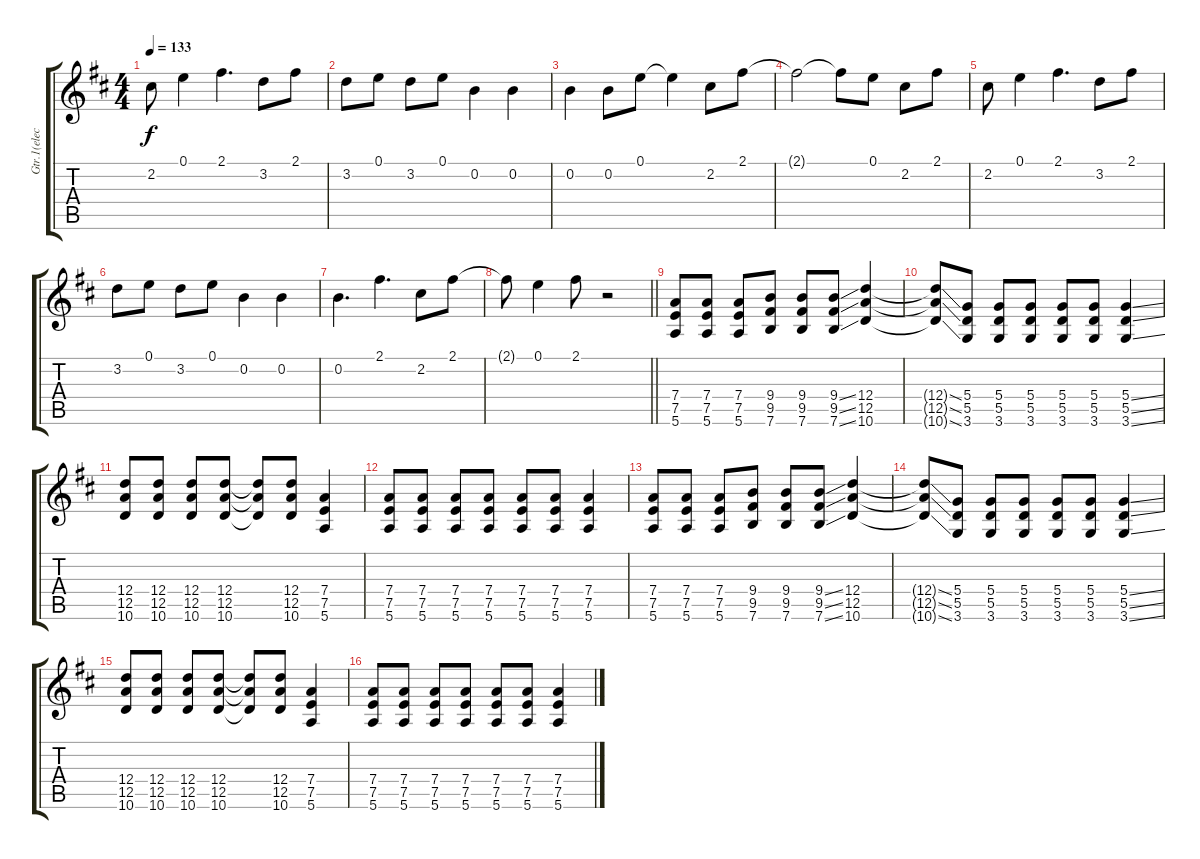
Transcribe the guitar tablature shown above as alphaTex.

\track ("Gtr.1(elec.)" "Gtr.1(elec") {instrument electricguitarclean}
\staff {score tabs}
\tuning (E4 B3 G3 D3 A2 E2) {hide}
\ts (4 4)
\tempo 133
\clef g2
\ks d
2.2.8{dy f} 0.1.4 2.1.4{d} 3.2.8 2.1.8 |
3.2.8 0.1.8 3.2.8 0.1.8 0.2.4 0.2.4 |
0.2.4 0.2.8 0.1.8 0.1{t}.4 2.2.8 2.1.8 |
2.1{t}.2 2.1{t}.8 0.1.8 2.2.8 2.1.8 |
2.2.8 0.1.4 2.1.4{d} 3.2.8 2.1.8 |
3.2.8 0.1.8 3.2.8 0.1.8 0.2.4 0.2.4 |
0.2.4{d} 2.1.4{d} 2.2.8 2.1.8 |
\barLineRight lightlight
2.1{t}.8 0.1.4 2.1.8 r.2 |
(7.4 7.5 5.6).8{volume 13 instrument distortionguitar} (7.4 7.5 5.6).8 (7.4 7.5 5.6).8 (9.4 9.5 7.6).8 (9.4 9.5 7.6).8 (9.4{ss} 9.5{ss} 7.6{ss}).8 (12.4 12.5 10.6).4 |
(12.4{ss t} 12.5{ss t} 10.6{ss t}).8 (5.4 5.5 3.6).8 (5.4 5.5 3.6).8 (5.4 5.5 3.6).8 (5.4 5.5 3.6).8 (5.4 5.5 3.6).8 (5.4{ss} 5.5{ss} 3.6{ss}).4 |
(12.4 12.5 10.6).8 (12.4 12.5 10.6).8 (12.4 12.5 10.6).8 (12.4 12.5 10.6).8 (12.4{t} 12.5{t} 10.6{t}).8 (12.4 12.5 10.6).8 (7.4 7.5 5.6).4 |
(7.4 7.5 5.6).8 (7.4 7.5 5.6).8 (7.4 7.5 5.6).8 (7.4 7.5 5.6).8 (7.4 7.5 5.6).8 (7.4 7.5 5.6).8 (7.4 7.5 5.6).4 |
(7.4 7.5 5.6).8{volume 13 instrument distortionguitar} (7.4 7.5 5.6).8 (7.4 7.5 5.6).8 (9.4 9.5 7.6).8 (9.4 9.5 7.6).8 (9.4{ss} 9.5{ss} 7.6{ss}).8 (12.4 12.5 10.6).4 |
(12.4{ss t} 12.5{ss t} 10.6{ss t}).8 (5.4 5.5 3.6).8 (5.4 5.5 3.6).8 (5.4 5.5 3.6).8 (5.4 5.5 3.6).8 (5.4 5.5 3.6).8 (5.4{ss} 5.5{ss} 3.6{ss}).4 |
(12.4 12.5 10.6).8 (12.4 12.5 10.6).8 (12.4 12.5 10.6).8 (12.4 12.5 10.6).8 (12.4{t} 12.5{t} 10.6{t}).8 (12.4 12.5 10.6).8 (7.4 7.5 5.6).4 |
(7.4 7.5 5.6).8 (7.4 7.5 5.6).8 (7.4 7.5 5.6).8 (7.4 7.5 5.6).8 (7.4 7.5 5.6).8 (7.4 7.5 5.6).8 (7.4 7.5 5.6).4
